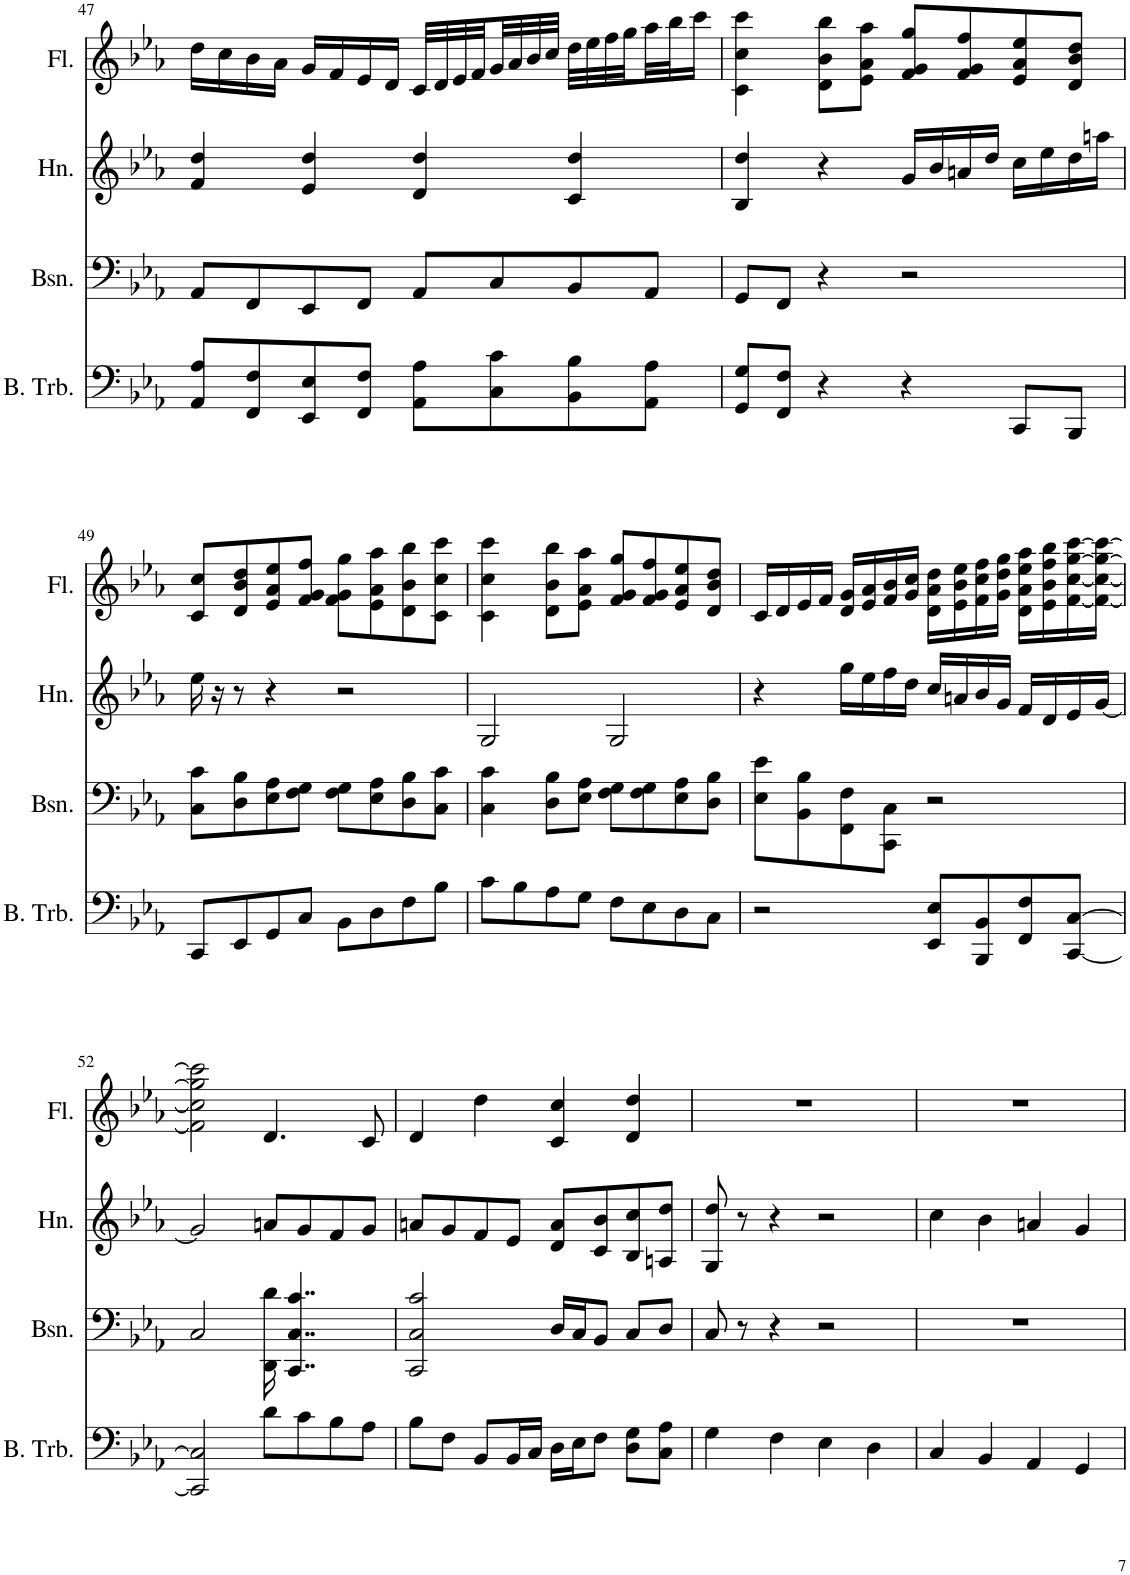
**kern	**kern	**kern	**kern
*part4	*part3	*part2	*part1
*staff4	*staff3	*staff2	*staff1
*I"Bass Trombone	*I"Bassoon	*I"Horn	*I"Flute
*I'B. Trb.	*I'Bsn.	*I'Hn.	*I'Fl.
!!LO:PB:g=z
*clefF4	*clefF4	*clefG2	*clefG2
*	*	*Trd4c7	*
*k[b-e-a-]	*k[b-e-a-]	*k[b-e-a-]	*k[b-e-a-]
*M4/4	*M4/4	*M4/4	*M4/4
=47	=47	=47	=47
8AA-/ 8A-/L	8AA-/L	4f/ 4dd/	16dd\LL
.	.	.	16cc\
8FF/ 8F/	8FF/	.	16b-\
.	.	.	16a-\JJ
8EE-/ 8E-/	8EE-/	4e-/ 4dd/	16g/LL
.	.	.	16f/
8FF/ 8F/J	8FF/J	.	16e-/
.	.	.	16d/JJ
8AA-\ 8A-\L	8AA-/L	4d/ 4dd/	32c/LLL
.	.	.	32d/
.	.	.	32e-/
.	.	.	32f/
8C\ 8c\	8C/	.	32g/
.	.	.	32a-/
.	.	.	32b-/
.	.	.	32cc/JJJ
8BB-\ 8B-\	8BB-/	4c/ 4dd/	32dd\LLL
.	.	.	32ee-\
.	.	.	32ff\
.	.	.	32gg\
8AA-\ 8A-\J	8AA-/J	.	32aa-\
.	.	.	32bb-\J
.	.	.	16ccc\JJ
=48	=48	=48	=48
8GG/ 8G/L	8GG/L	4B-/ 4dd/	4c\ 4cc\ 4ccc\
8FF/ 8F/J	8FF/J	.	.
4r	4r	4r	8d\ 8b-\ 8bb-\L
.	.	.	8e-\ 8a-\ 8aa-\J
4r	2r	16g/LL	8f/ 8g/ 8gg/L
.	.	16b-/	.
.	.	16an/	8f/ 8g/ 8ff/
.	.	16dd/JJ	.
8CC/L	.	16cc\LL	8e-/ 8a-/ 8ee-/
.	.	16ee-\	.
8BBB-/J	.	16dd\	8d/ 8b-/ 8dd/J
.	.	16aan\JJ	.
!!LO:LB:g=z
=49	=49	=49	=49
8CC/L	8C\ 8c\L	16ee-\	8c/ 8cc/L
.	.	16r	.
8EE-/	8D\ 8B-\	8r	8d/ 8b-/ 8dd/
8GG/	8E-\ 8A-\	4r	8e-/ 8a-/ 8ee-/
8C/J	8F\ 8G\J	.	8f/ 8g/ 8ff/J
8BB-\L	8F\ 8G\L	2r	8f\ 8g\ 8gg\L
8D\	8E-\ 8A-\	.	8e-\ 8a-\ 8aa-\
8F\	8D\ 8B-\	.	8d\ 8b-\ 8bb-\
8B-\J	8C\ 8c\J	.	8c\ 8cc\ 8ccc\J
=50	=50	=50	=50
8c\L	4C\ 4c\	2G/	4c\ 4cc\ 4ccc\
8B-\	.	.	.
8A-\	8D\ 8B-\L	.	8d\ 8b-\ 8bb-\L
8G\J	8E-\ 8A-\J	.	8e-\ 8a-\ 8aa-\J
8F\L	8F\ 8G\L	2G/	8f/ 8g/ 8gg/L
8E-\	8F\ 8G\	.	8f/ 8g/ 8ff/
8D\	8E-\ 8A-\	.	8e-/ 8a-/ 8ee-/
8C\J	8D\ 8B-\J	.	8d/ 8b-/ 8dd/J
=51	=51	=51	=51
2r	8E-\ 8e-\L	4r	16c/LL
.	.	.	16d/
.	8BB-\ 8B-\	.	16e-/
.	.	.	16f/JJ
.	8FF\ 8F\	16gg\LL	16d/ 16g/LL
.	.	16ee-\	16e-/ 16a-/
.	8CC\ 8C\J	16ff\	16f/ 16b-/
.	.	16dd\JJ	16g/ 16cc/JJ
8EE-/ 8E-/L	2r	16cc/LL	16d\ 16a-\ 16dd\LL
.	.	16an/	16e-\ 16b-\ 16ee-\
8BBB-/ 8BB-/	.	16b-/	16f\ 16cc\ 16ff\
.	.	16g/JJ	16g\ 16dd\ 16gg\JJ
8FF/ 8F/	.	16f/LL	16d\ 16a-\ 16ee-\ 16aa-\LL
.	.	16d/	16e-\ 16b-\ 16ff\ 16bb-\
[8CC/ [8C/J	.	16e-/	[16f\ [16cc\ [16gg\ [16ccc\
.	.	[16g/JJ	16f\_ 16cc\_ 16gg\_ 16ccc\_JJ
!!LO:LB:g=z
=52	=52	=52	=52
2CC/] 2C/]	2C/	2g/]	2f\] 2cc\] 2gg\] 2ccc\]
8d\L	16DD\ 16d\	8an/L	4.d/
.	4..CC/ 4..C/ 4..c/	.	.
8c\	.	8g/	.
8B-\	.	8f/	.
8A-\J	.	8g/J	8c/
=53	=53	=53	=53
8B-\L	2CC/ 2C/ 2c/	8an/L	4d/
8F\J	.	8g/	.
8BB-/L	.	8f/	4dd\
16BB-/L	.	8e-/J	.
16C/JJ	.	.	.
16D\LL	16D/LL	8d/ 8a/L	4c/ 4cc/
16E-\J	16C/J	.	.
8F\J	8BB-/J	8c/ 8b-/	.
8D\ 8G\L	8C/L	8B-/ 8cc/	4d/ 4dd/
8C\ 8A-\J	8D/J	8An/ 8dd/J	.
=54	=54	=54	=54
4G\	8C/	8G/ 8dd/	1r
.	8r	8r	.
4F\	4r	4r	.
4E-\	2r	2r	.
4D\	.	.	.
=55	=55	=55	=55
4C/	1r	4cc\	1r
4BB-/	.	4b-\	.
4AA-/	.	4an/	.
4GG/	.	4g/	.
=	=	=	=
*-	*-	*-	*-
